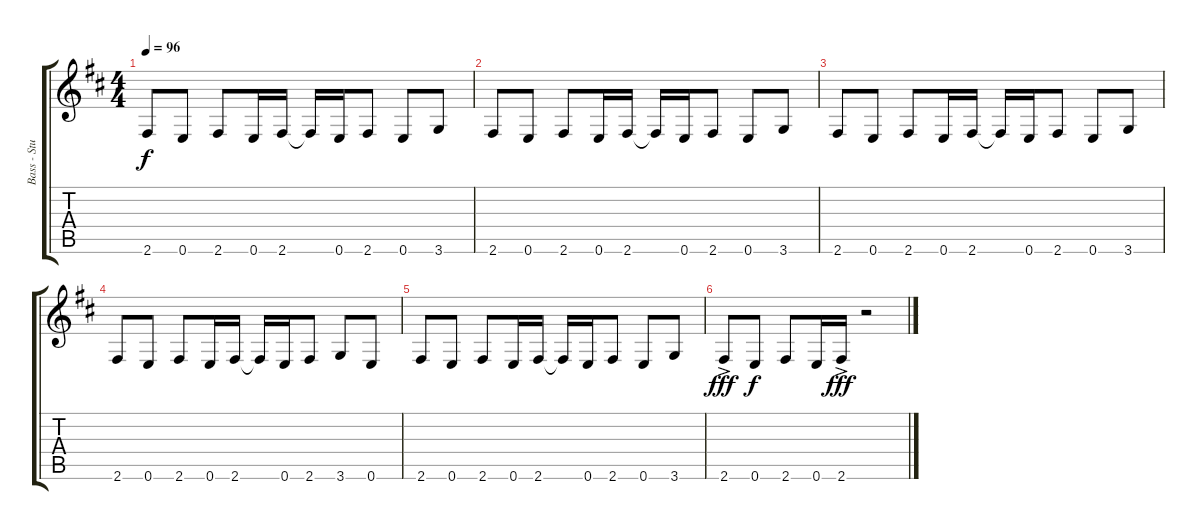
\track ("Bass - Stuart Chatwood" "Bass - Stu") {instrument electricbasspick}
\staff {score tabs}
\tuning (E4 B3 G3 E3 B2 E2) {hide}
\ts (4 4)
\tempo 96
\clef g2
\ks d
2.6.8{dy f} 0.6.8 2.6.8 0.6.16 2.6.16 2.6{t}.16 0.6.16 2.6.8 0.6.8 3.6.8 |
2.6.8 0.6.8 2.6.8 0.6.16 2.6.16 2.6{t}.16 0.6.16 2.6.8 0.6.8 3.6.8 |
2.6.8 0.6.8 2.6.8 0.6.16 2.6.16 2.6{t}.16 0.6.16 2.6.8 0.6.8 3.6.8 |
2.6.8 0.6.8 2.6.8 0.6.16 2.6.16 2.6{t}.16 0.6.16 2.6.8 3.6.8 0.6.8 |
2.6.8 0.6.8 2.6.8 0.6.16 2.6.16 2.6{t}.16 0.6.16 2.6.8 0.6.8 3.6.8 |
2.6{ac}.8{dy fff} 0.6.8{dy f} 2.6.8 0.6.16 2.6{ac}.16{dy fff} r.2
